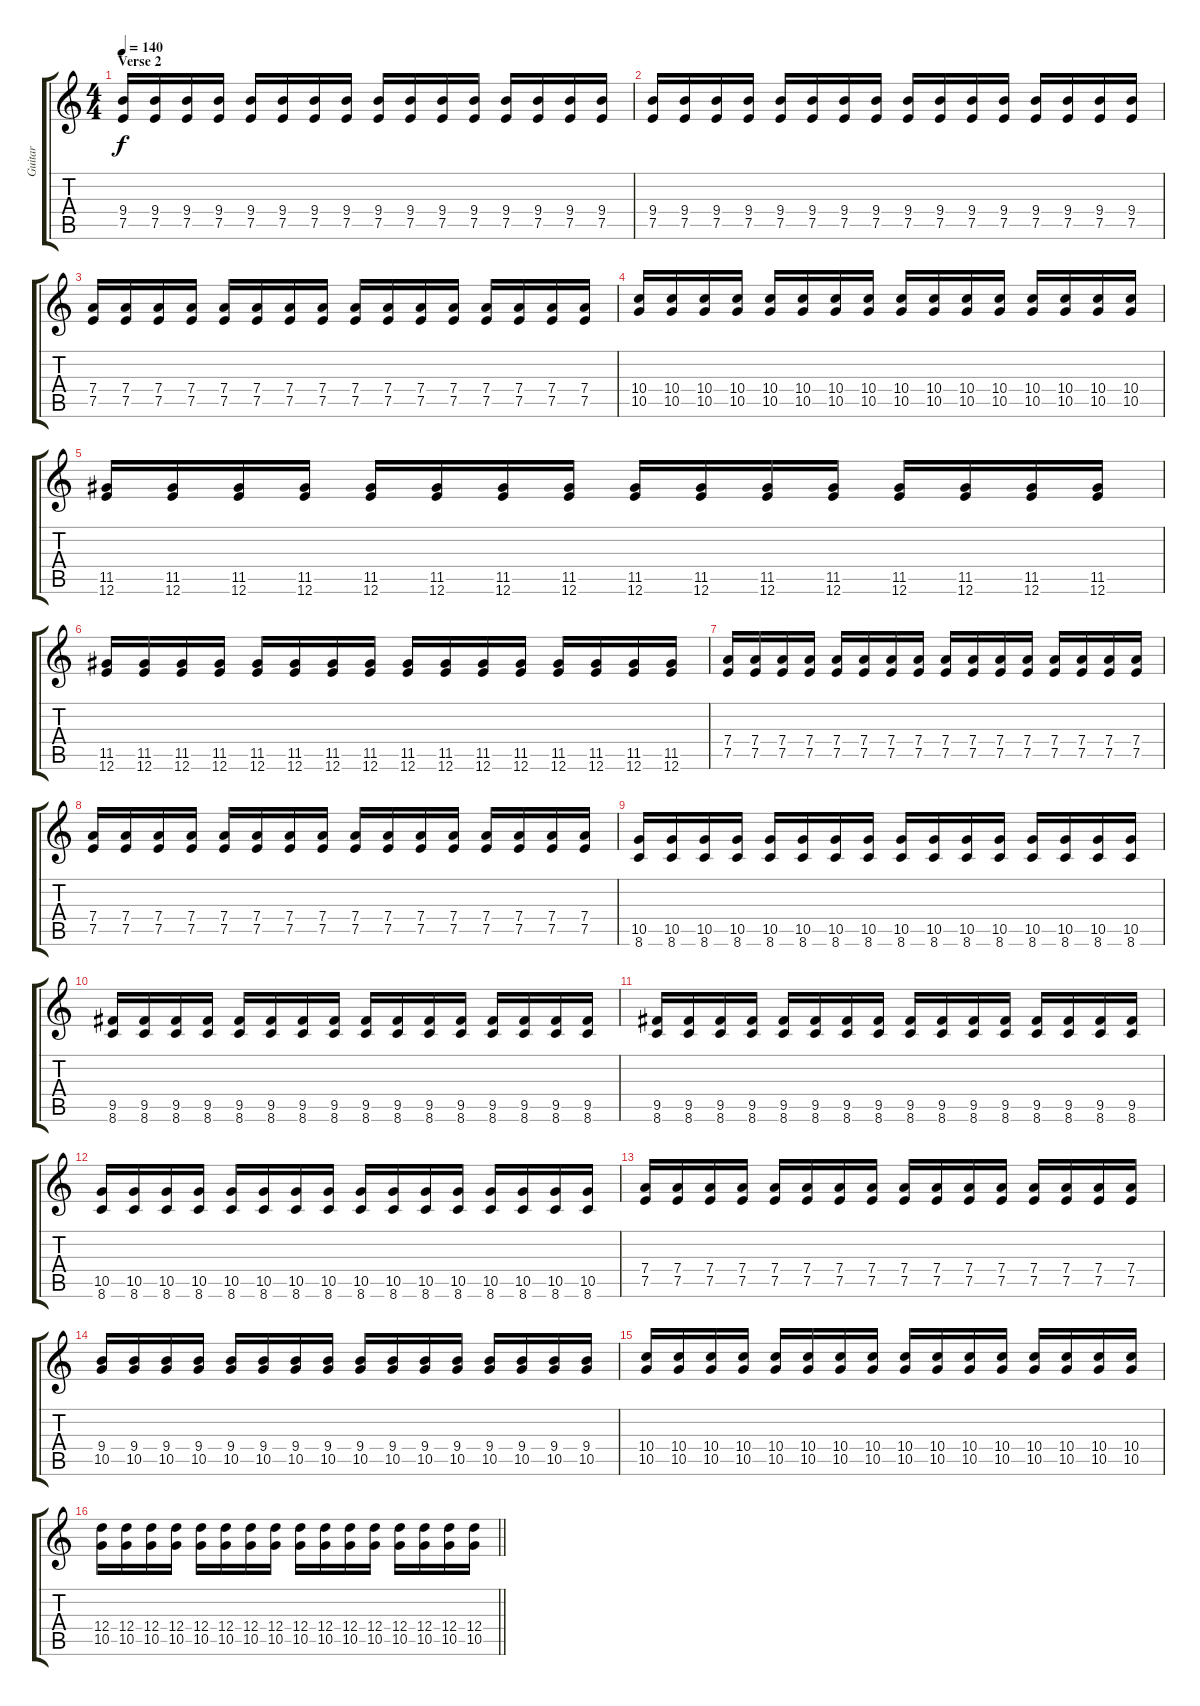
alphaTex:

\track ("Guitar" "Guitar") {instrument distortionguitar}
\staff {score tabs}
\tuning (E4 B3 G3 D3 A2 E2) {hide}
\ts (4 4)
\section ("" "Verse 2")
\tempo 140
\clef g2
\ks c
(9.4 7.5).16{dy f} (9.4 7.5).16 (9.4 7.5).16 (9.4 7.5).16 (9.4 7.5).16 (9.4 7.5).16 (9.4 7.5).16 (9.4 7.5).16 (9.4 7.5).16 (9.4 7.5).16 (9.4 7.5).16 (9.4 7.5).16 (9.4 7.5).16 (9.4 7.5).16 (9.4 7.5).16 (9.4 7.5).16 |
(9.4 7.5).16 (9.4 7.5).16 (9.4 7.5).16 (9.4 7.5).16 (9.4 7.5).16 (9.4 7.5).16 (9.4 7.5).16 (9.4 7.5).16 (9.4 7.5).16 (9.4 7.5).16 (9.4 7.5).16 (9.4 7.5).16 (9.4 7.5).16 (9.4 7.5).16 (9.4 7.5).16 (9.4 7.5).16 |
(7.4 7.5).16 (7.4 7.5).16 (7.4 7.5).16 (7.4 7.5).16 (7.4 7.5).16 (7.4 7.5).16 (7.4 7.5).16 (7.4 7.5).16 (7.4 7.5).16 (7.4 7.5).16 (7.4 7.5).16 (7.4 7.5).16 (7.4 7.5).16 (7.4 7.5).16 (7.4 7.5).16 (7.4 7.5).16 |
(10.4 10.5).16 (10.4 10.5).16 (10.4 10.5).16 (10.4 10.5).16 (10.4 10.5).16 (10.4 10.5).16 (10.4 10.5).16 (10.4 10.5).16 (10.4 10.5).16 (10.4 10.5).16 (10.4 10.5).16 (10.4 10.5).16 (10.4 10.5).16 (10.4 10.5).16 (10.4 10.5).16 (10.4 10.5).16 |
(11.5 12.6).16 (11.5 12.6).16 (11.5 12.6).16 (11.5 12.6).16 (11.5 12.6).16 (11.5 12.6).16 (11.5 12.6).16 (11.5 12.6).16 (11.5 12.6).16 (11.5 12.6).16 (11.5 12.6).16 (11.5 12.6).16 (11.5 12.6).16 (11.5 12.6).16 (11.5 12.6).16 (11.5 12.6).16 |
(11.5 12.6).16 (11.5 12.6).16 (11.5 12.6).16 (11.5 12.6).16 (11.5 12.6).16 (11.5 12.6).16 (11.5 12.6).16 (11.5 12.6).16 (11.5 12.6).16 (11.5 12.6).16 (11.5 12.6).16 (11.5 12.6).16 (11.5 12.6).16 (11.5 12.6).16 (11.5 12.6).16 (11.5 12.6).16 |
(7.4 7.5).16 (7.4 7.5).16 (7.4 7.5).16 (7.4 7.5).16 (7.4 7.5).16 (7.4 7.5).16 (7.4 7.5).16 (7.4 7.5).16 (7.4 7.5).16 (7.4 7.5).16 (7.4 7.5).16 (7.4 7.5).16 (7.4 7.5).16 (7.4 7.5).16 (7.4 7.5).16 (7.4 7.5).16 |
(7.4 7.5).16 (7.4 7.5).16 (7.4 7.5).16 (7.4 7.5).16 (7.4 7.5).16 (7.4 7.5).16 (7.4 7.5).16 (7.4 7.5).16 (7.4 7.5).16 (7.4 7.5).16 (7.4 7.5).16 (7.4 7.5).16 (7.4 7.5).16 (7.4 7.5).16 (7.4 7.5).16 (7.4 7.5).16 |
(10.5 8.6).16 (10.5 8.6).16 (10.5 8.6).16 (10.5 8.6).16 (10.5 8.6).16 (10.5 8.6).16 (10.5 8.6).16 (10.5 8.6).16 (10.5 8.6).16 (10.5 8.6).16 (10.5 8.6).16 (10.5 8.6).16 (10.5 8.6).16 (10.5 8.6).16 (10.5 8.6).16 (10.5 8.6).16 |
(9.5 8.6).16 (9.5 8.6).16 (9.5 8.6).16 (9.5 8.6).16 (9.5 8.6).16 (9.5 8.6).16 (9.5 8.6).16 (9.5 8.6).16 (9.5 8.6).16 (9.5 8.6).16 (9.5 8.6).16 (9.5 8.6).16 (9.5 8.6).16 (9.5 8.6).16 (9.5 8.6).16 (9.5 8.6).16 |
(9.5 8.6).16 (9.5 8.6).16 (9.5 8.6).16 (9.5 8.6).16 (9.5 8.6).16 (9.5 8.6).16 (9.5 8.6).16 (9.5 8.6).16 (9.5 8.6).16 (9.5 8.6).16 (9.5 8.6).16 (9.5 8.6).16 (9.5 8.6).16 (9.5 8.6).16 (9.5 8.6).16 (9.5 8.6).16 |
(10.5 8.6).16 (10.5 8.6).16 (10.5 8.6).16 (10.5 8.6).16 (10.5 8.6).16 (10.5 8.6).16 (10.5 8.6).16 (10.5 8.6).16 (10.5 8.6).16 (10.5 8.6).16 (10.5 8.6).16 (10.5 8.6).16 (10.5 8.6).16 (10.5 8.6).16 (10.5 8.6).16 (10.5 8.6).16 |
(7.4 7.5).16 (7.4 7.5).16 (7.4 7.5).16 (7.4 7.5).16 (7.4 7.5).16 (7.4 7.5).16 (7.4 7.5).16 (7.4 7.5).16 (7.4 7.5).16 (7.4 7.5).16 (7.4 7.5).16 (7.4 7.5).16 (7.4 7.5).16 (7.4 7.5).16 (7.4 7.5).16 (7.4 7.5).16 |
(9.4 10.5).16 (9.4 10.5).16 (9.4 10.5).16 (9.4 10.5).16 (9.4 10.5).16 (9.4 10.5).16 (9.4 10.5).16 (9.4 10.5).16 (9.4 10.5).16 (9.4 10.5).16 (9.4 10.5).16 (9.4 10.5).16 (9.4 10.5).16 (9.4 10.5).16 (9.4 10.5).16 (9.4 10.5).16 |
(10.4 10.5).16 (10.4 10.5).16 (10.4 10.5).16 (10.4 10.5).16 (10.4 10.5).16 (10.4 10.5).16 (10.4 10.5).16 (10.4 10.5).16 (10.4 10.5).16 (10.4 10.5).16 (10.4 10.5).16 (10.4 10.5).16 (10.4 10.5).16 (10.4 10.5).16 (10.4 10.5).16 (10.4 10.5).16 |
\barLineRight lightlight
(12.4 10.5).16 (12.4 10.5).16 (12.4 10.5).16 (12.4 10.5).16 (12.4 10.5).16 (12.4 10.5).16 (12.4 10.5).16 (12.4 10.5).16 (12.4 10.5).16 (12.4 10.5).16 (12.4 10.5).16 (12.4 10.5).16 (12.4 10.5).16 (12.4 10.5).16 (12.4 10.5).16 (12.4 10.5).16
